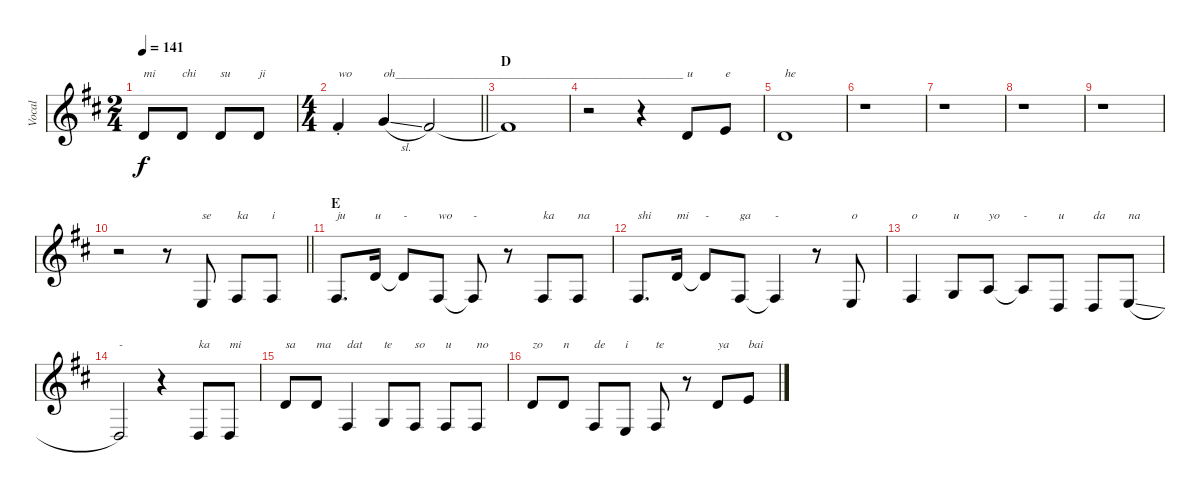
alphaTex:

\track ("Vocal" "Vocal") {instrument clarinet}
\staff {score}
\tuning (E4 B3 G3 D3 A2 E2) {hide}
\ts (2 4)
\tempo 141
\clef g2
\ks d
3.2.8{txt "mi" dy f} 3.2.8{txt "chi"} 3.2.8{txt "su"} 3.2.8{txt "ji"} |
\ts (4 4)
\barLineRight lightlight
2.1{st}.4{txt "wo"} 3.1{sl}.4{txt "oh________________________________________________"} 2.1.2 |
\section ("" "D")
2.1{t}.1 |
r.2 r.4 3.2.8{txt "u"} 0.1.8{txt "e"} |
3.2.1{txt "he"} |
r.1 |
r.1 |
r.1 |
r.1 |
\barLineRight lightlight
r.2 r.8 2.4.8{txt "se"} 4.4.8{txt "ka"} 4.4.8{txt "i"} |
\section ("" "E")
4.4.8{d txt "ju"} 3.2.16{txt "u"} 3.2{t}.8{txt "-"} 4.4.8{txt "wo"} 4.4{t}.8{txt "-"} r.8 4.4.8{txt "ka"} 4.4.8{txt "na"} |
4.4.8{d txt "shi"} 3.2.16{txt "mi"} 3.2{t}.8{txt "-"} 4.4.8{txt "ga"} 4.4{t}.4{txt "-"} r.8 2.4.8{txt "o"} |
4.4.4{txt "o"} 0.3.8{txt "u"} 2.3.8{txt "yo"} 2.3{t}.8{txt "-"} 0.4.8{txt "u"} 0.4.8{txt "da"} 2.4{sl}.8{txt "na"} |
0.4.2{txt "-"} r.4 0.4.8{txt "ka"} 0.4.8{txt "mi"} |
3.2.8{txt "sa"} 3.2.8{txt "ma"} 4.4.4{txt "dat"} 0.3.8{txt "te"} 4.4.8{txt "so"} 4.4.8{txt "u"} 4.4.8{txt "no"} |
3.2.8{txt "zo"} 3.2.8{txt "n"} 4.4.8{txt "de"} 2.4.8{txt "i"} 4.4.8{txt "te"} r.8 3.2.8{txt "ya"} 0.1{sl}.8{txt "bai"}
